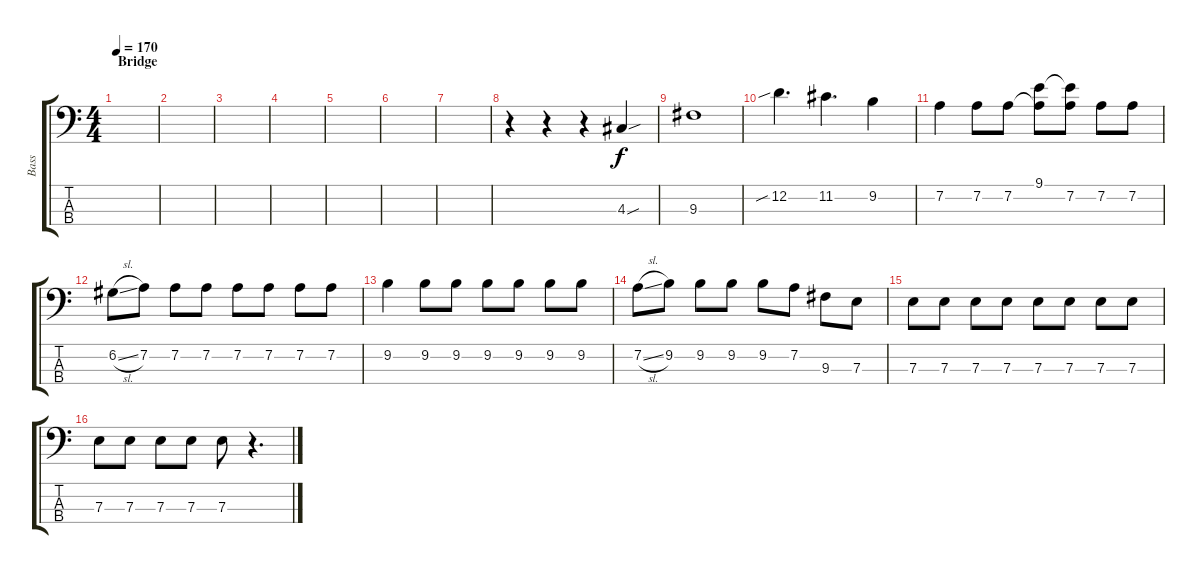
\track ("Bass" "Bass") {instrument electricbasspick}
\staff {score tabs}
\tuning (G2 D2 A1 E1) {hide}
\ts (4 4)
\section ("" "Bridge")
\tempo 170
\clef f4
\ks c
|
|
|
|
|
|
|
r.4 r.4 r.4 4.3{sou}.4 |
9.3.1 |
12.2{sib}.4{d} 11.2.4{d} 9.2.4 |
7.2.4 7.2.8 7.2.8 (9.1 7.2{t}).8 (9.1{t} 7.2).8 7.2.8 7.2.8 |
6.2{sl}.8 7.2.8 7.2.8 7.2.8 7.2.8 7.2.8 7.2.8 7.2.8 |
9.2.4 9.2.8 9.2.8 9.2.8 9.2.8 9.2.8 9.2.8 |
7.2{sl}.8 9.2.8 9.2.8 9.2.8 9.2.8 7.2.8 9.3.8 7.3.8 |
7.3.8 7.3.8 7.3.8 7.3.8 7.3.8 7.3.8 7.3.8 7.3.8 |
7.3.8 7.3.8 7.3.8 7.3.8 7.3.8 r.4{d}
